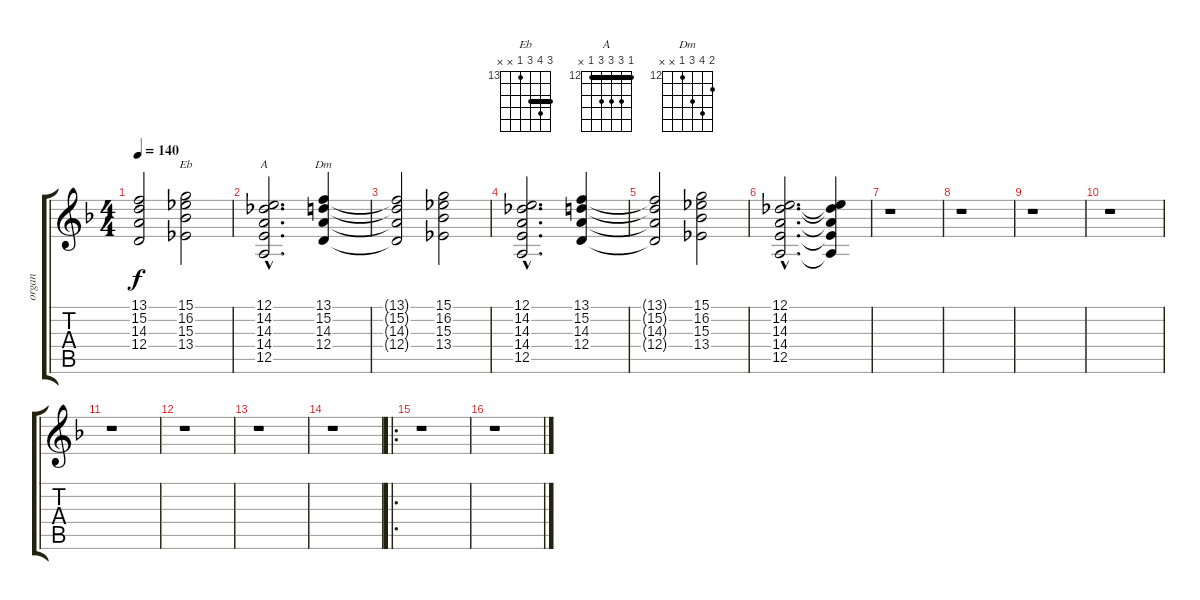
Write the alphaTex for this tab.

\track ("organ" "organ") {instrument rockorgan}
\staff {score tabs}
\tuning (E4 B3 G3 D3 A2 E2) {hide}
\chord ("Eb" 15 16 15 13 x x) {firstfret 13 barre 15}
\chord ("A" 12 14 14 14 12 x) {firstfret 12 barre 12}
\chord ("Dm" 13 15 14 12 x x) {firstfret 12}
\ts (4 4)
\tempo 140
\clef g2
\ks dminor
(13.1{t} 15.2{t} 14.3{t} 12.4{t}).2{dy f} (15.1 16.2 15.3 13.4).2{ch "Eb"} |
(12.1{hac} 14.2{hac} 14.3{hac} 14.4{hac} 12.5{hac}).2{d ch "A"} (13.1 15.2 14.3 12.4).4{ch "Dm"} |
(13.1{t} 15.2{t} 14.3{t} 12.4{t}).2 (15.1 16.2 15.3 13.4).2 |
(12.1{hac} 14.2{hac} 14.3{hac} 14.4{hac} 12.5{hac}).2{d} (13.1 15.2 14.3 12.4).4 |
(13.1{t} 15.2{t} 14.3{t} 12.4{t}).2 (15.1 16.2 15.3 13.4).2 |
(12.1{hac} 14.2{hac} 14.3{hac} 14.4{hac} 12.5{hac}).2{d} (12.1{t} 14.2{t} 14.3{t} 14.4{t} 12.5{t}).4 |
r.1 |
r.1 |
r.1 |
r.1 |
r.1 |
r.1 |
r.1 |
r.1 |
\ro
r.1 |
r.1
